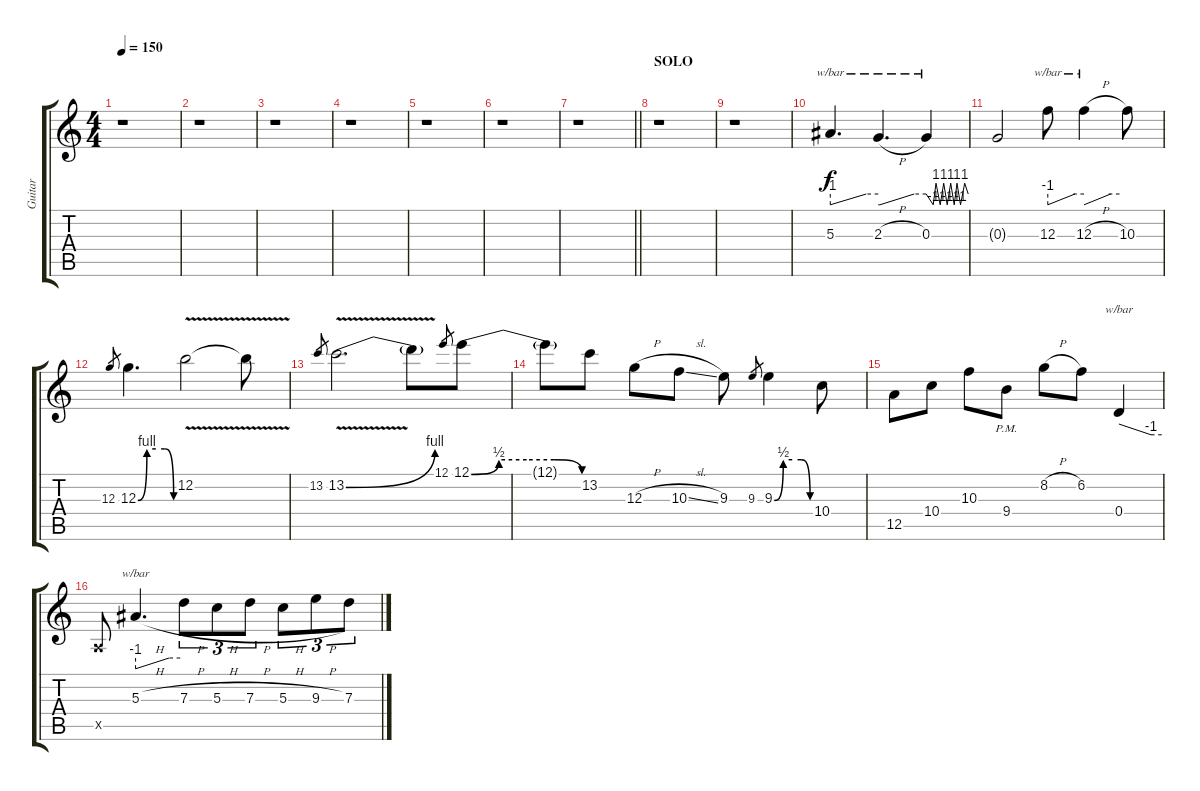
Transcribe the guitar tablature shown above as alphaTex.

\track ("Guitar" "Guitar") {instrument distortionguitar}
\staff {score tabs}
\tuning (E4 B3 G3 D3 A2 E2) {hide}
\ts (4 4)
\tempo 150
\clef g2
\ks c
r.1{dy f} |
r.1 |
r.1 |
r.1 |
r.1 |
r.1 |
\barLineRight lightlight
r.1 |
\section ("" "SOLO")
r.1 |
r.1 |
5.3.4{d tbe (custom default 0 -4 45 0 60 0)} 2.3{h}.4{d tbe (custom default 0 -4 2 -4 45 0 60 0)} 0.3.4{tbe (custom default 0 0 10 -4 14 4 20 -4 25 4 30 -4 35 4 40 -4 44 4 49 -4 55 4 60 0)} |
0.3{t}.2 12.3.8{tbe (custom default 0 -4 45 0 60 0)} 12.3{h}.4{tbe (custom default 0 -4 45 0 60 0)} 10.3.8 |
12.3.8{gr} 12.3{be (custom 0 0 15 4 30 4 45 4 60 0)}.4{d} 12.2{v}.2 12.2{t}.8 |
13.2.8{gr} 13.2{be (bend 0 0 60 4) v}.2{d} 13.2{t}.8 12.1.8{gr} 12.1{be (custom 0 0 15 2 30 2 45 2 60 0)}.8 |
12.1{t}.8 13.2.8 12.3{h}.8 10.3{sl}.8 9.3.8 9.3.8{gr} 9.3{be (custom 0 0 15 2 30 2 45 2 60 0)}.4 10.4.8 |
12.5.8 10.4.8 10.3.8 9.4{pm}.8 8.2{h}.8 6.2.8 0.4.4{tbe (custom default 0 0 45 -4 60 -4)} |
0.5{x}.8 5.3{h}.4{d tbe (custom default 0 -4 45 0 60 0)} 7.3{h}.8{tu (3 2)} 5.3{h}.8{tu (3 2)} 7.3{h}.8{tu (3 2)} 5.3{h}.8{tu (3 2)} 9.3{h}.8{tu (3 2)} 7.3{h}.8{tu (3 2)}
